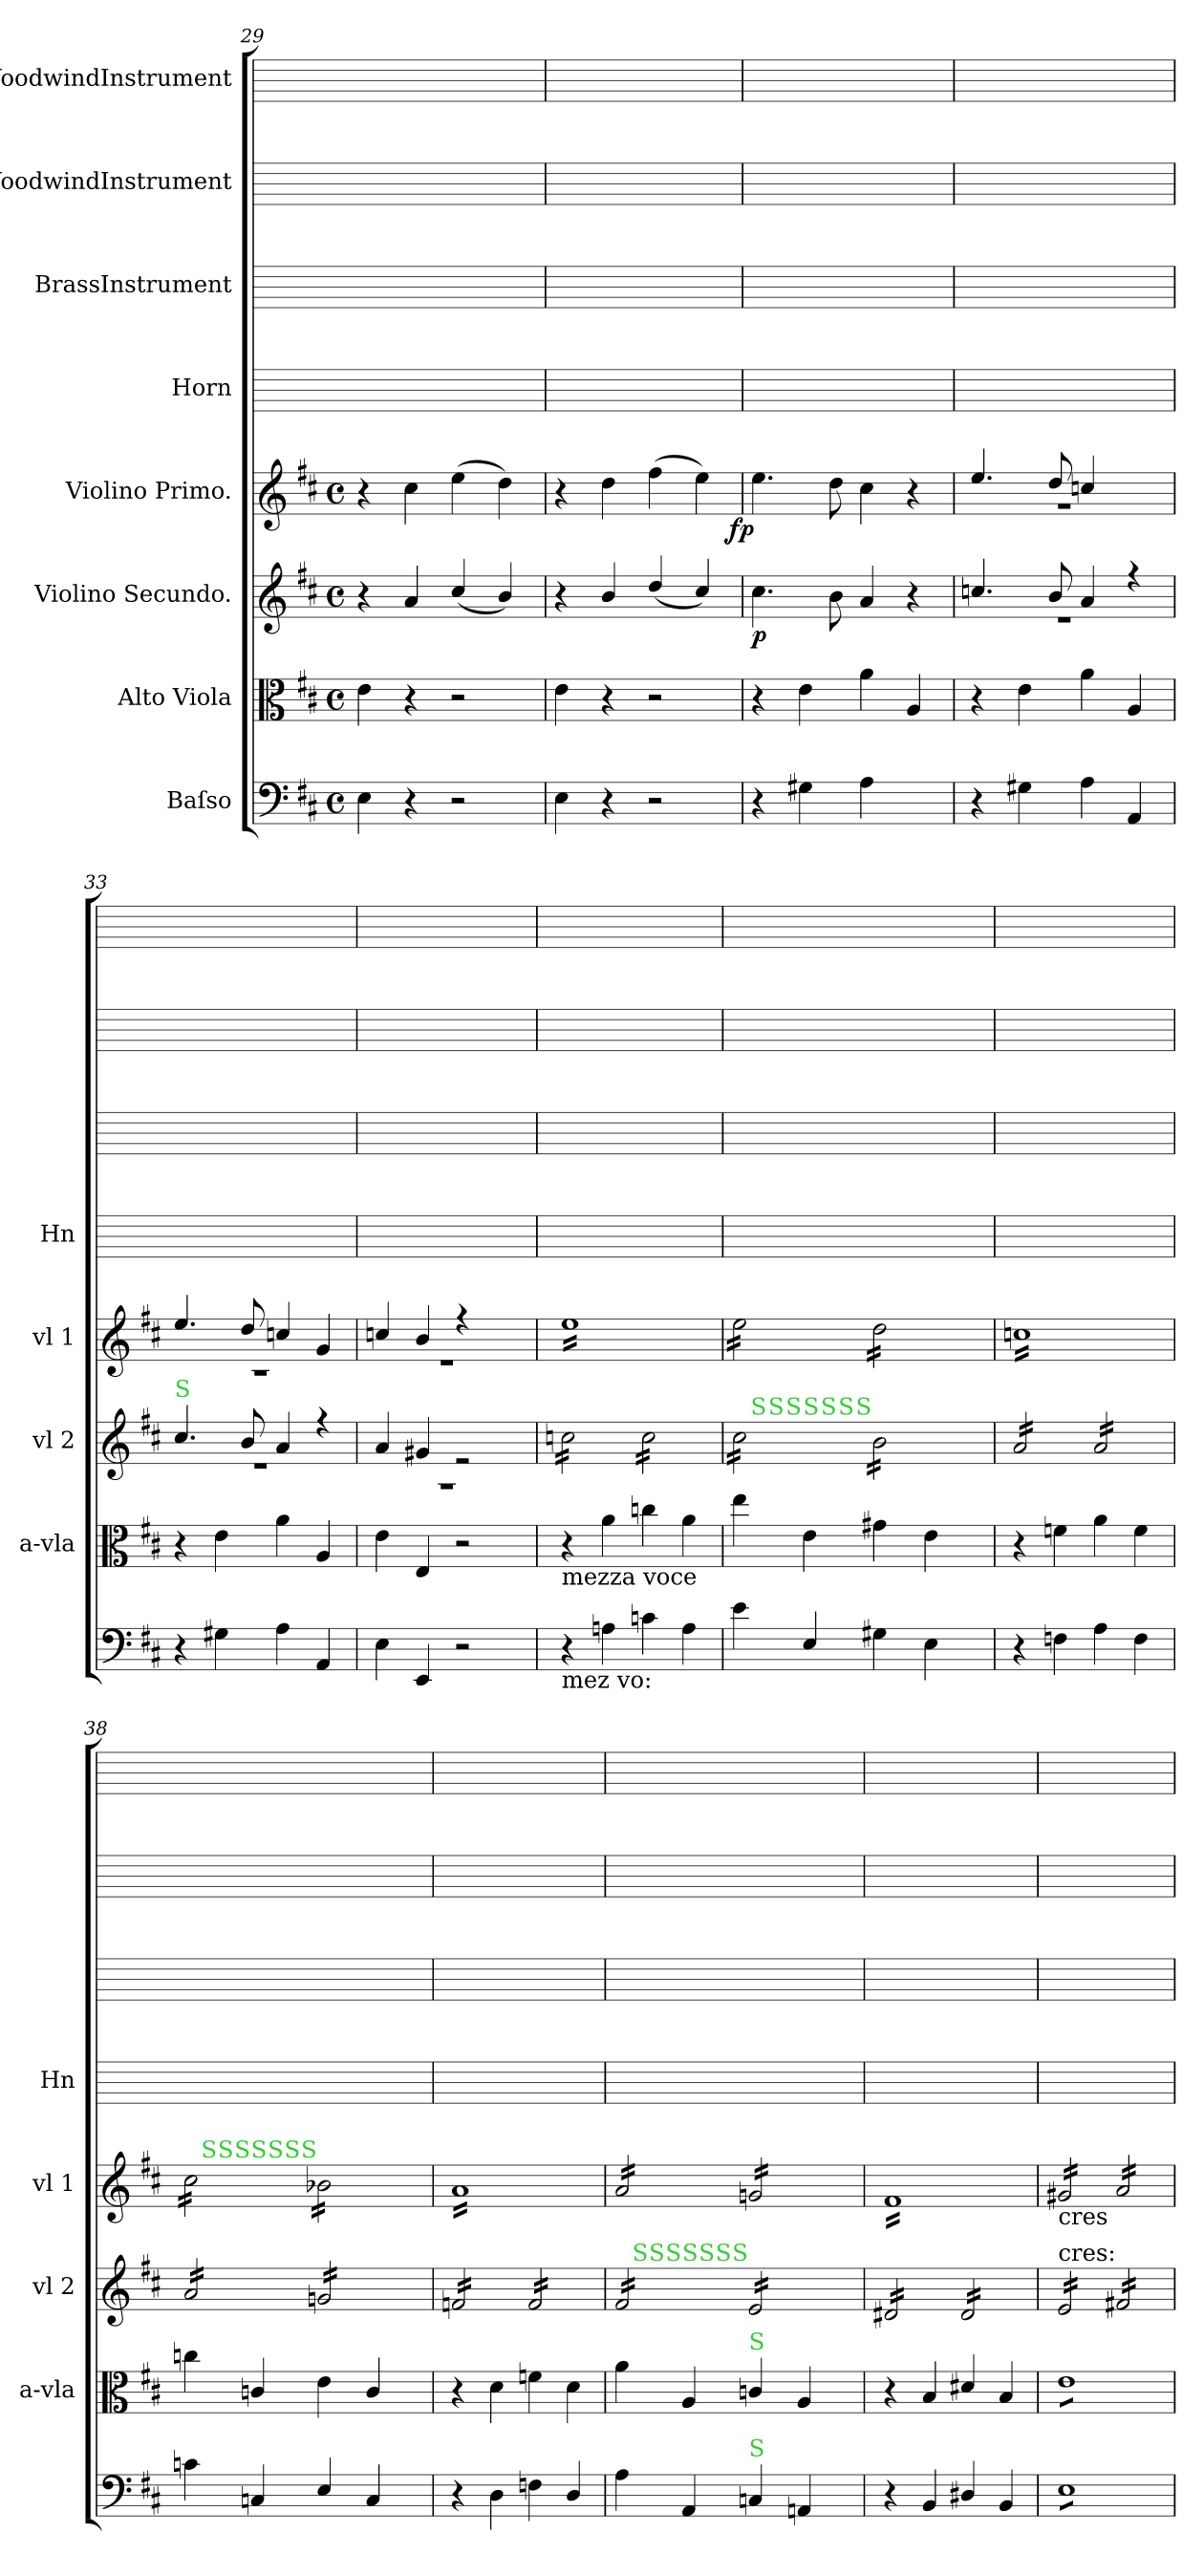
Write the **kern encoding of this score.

**kern	**kern	**kern	**dynam	**kern	**dynam	**kern	**kern	**kern	**kern
*part8	*part7	*part6	*part6	*part5	*part5	*part4	*part3	*part2	*part1
*staff8	*staff7	*staff6	*staff6	*staff5	*staff5	*staff4	*staff3	*staff2	*staff1
*I"Baſso	*I"Alto Viola	*I"Violino Secundo.	*	*I"Violino Primo.	*	*I"Horn	*I"BrassInstrument	*I"WoodwindInstrument	*I"WoodwindInstrument
*	*I'a-vla	*I'vl 2	*	*I'vl 1	*	*I'Hn	*	*	*
*clefF4	*clefC3	*clefG2	*	*clefG2	*	*	*	*	*
*k[f#c#]	*k[f#c#]	*k[f#c#]	*	*k[f#c#]	*	*	*	*	*
*D:	*D:	*D:	*	*D:	*	*	*	*	*
*M4/4	*M4/4	*M4/4	*	*M4/4	*	*	*	*	*
*met(c)	*met(c)	*met(c)	*	*met(c)	*	*	*	*	*
=29	=29	=29	=29	=29	=29	=29	=29	=29	=29
4E\	4e\	4r	.	4r	.	1ryy	1ryy	1ryy	1ryy
4r	4r	4a/	.	4cc#\	.	.	.	.	.
2r	2r	(4cc#/	.	(4ee\	.	.	.	.	.
.	.	4b/)	.	4dd\)	.	.	.	.	.
=30	=30	=30	=30	=30	=30	=30	=30	=30	=30
4E\	4e\	4r	.	4r	.	1ryy	1ryy	1ryy	1ryy
4r	4r	4b/	.	4dd\	.	.	.	.	.
2r	2r	(4dd/	.	(4ff#\	.	.	.	.	.
.	.	4cc#/)	.	4ee\)	.	.	.	.	.
=31	=31	=31	=31	=31	=31	=31	=31	=31	=31
!	!	!	!	!	!LO:DY:rj	!	!	!	!
4r	4r	4.cc#\	p	4.ee\	fp	1ryy	1ryy	1ryy	1ryy
4G#X\	4e\	.	.	.	.	.	.	.	.
.	.	8b\	.	8dd\	.	.	.	.	.
4A\	4a\	4a/	.	4cc#\	.	.	.	.	.
4ryy	4A/	4r	.	4r	.	.	.	.	.
=32	=32	=32	=32	=32	=32	=32	=32	=32	=32
*	*	*^	*	*^	*	*	*	*	*
4r	4r	4.ccn!/	1r	.	4.ee!/	1r	.	1ryy	1ryy	1ryy	1ryy
4G#X\	4e\	.	.	.	.	.	.	.	.	.	.
.	.	8b!/	.	.	8dd!/	.	.	.	.	.	.
4A\	4a\	4a!/	.	.	4ccn!/	.	.	.	.	.	.
4AA/	4A/	4r	.	.	4ryy	.	.	.	.	.	.
=33	=33	=33	=33	=33	=33	=33	=33	=33	=33	=33	=33
!	!	!LO:TX:a:color=limegreen:t=S	!	!	!	!	!	!	!	!	!
4r	4r	4.cc#!/	1r	.	4.ee!/	1r	.	1ryy	1ryy	1ryy	1ryy
4G#X\	4e\	.	.	.	.	.	.	.	.	.	.
.	.	8b!/	.	.	8dd!/	.	.	.	.	.	.
4A\	4a\	4a!/	.	.	4ccn!/	.	.	.	.	.	.
4AA/	4A/	4r	.	.	4g!/	.	.	.	.	.	.
=34	=34	=34	=34	=34	=34	=34	=34	=34	=34	=34	=34
4E\	4e\	4a!/	1r	.	4ccn!/	1r	.	1ryy	1ryy	1ryy	1ryy
4EE/	4E/	4g#X!/	.	.	4b!/	.	.	.	.	.	.
2r	2r	2re	.	.	4r	.	.	.	.	.	.
.	.	.	.	.	4ryy	.	.	.	.	.	.
*	*	*v	*v	*	*	*	*	*	*	*	*
*	*	*	*	*v	*v	*	*	*	*	*
=35	=35	=35	=35	=35	=35	=35	=35	=35	=35
!	!	!	!	!LO:TX:b:t=mez vo&colon;	!	!	!	!	!
!	!	!LO:TX:b:t=mezzavoce	!	!	!	!	!	!	!
!	!LO:TX:b:t=mezza voce	!	!	!	!	!	!	!	!
!LO:TX:b:t=mez vo&colon;	!	!	!	!	!	!	!	!	!
*	*	*tremolo	*	*	*	*	*	*	*
*	*	*	*	*tremolo	*	*	*	*	*
4r	4r	16ccn\LL	.	16ee\LL	.	1ryy	1ryy	1ryy	1ryy
.	.	16ccn\	.	16ee\	.	.	.	.	.
.	.	16ccn\	.	16ee\	.	.	.	.	.
.	.	16ccn\	.	16ee\	.	.	.	.	.
4An\	4a\	16ccn\	.	16ee\	.	.	.	.	.
.	.	16ccn\	.	16ee\	.	.	.	.	.
.	.	16ccn\	.	16ee\	.	.	.	.	.
.	.	16ccn\JJ	.	16ee\	.	.	.	.	.
4cn\	4ccn\	16cc\LL	.	16ee\	.	.	.	.	.
.	.	16cc\	.	16ee\	.	.	.	.	.
.	.	16cc\	.	16ee\	.	.	.	.	.
.	.	16cc\	.	16ee\	.	.	.	.	.
4A\	4a\	16cc\	.	16ee\	.	.	.	.	.
.	.	16cc\	.	16ee\	.	.	.	.	.
.	.	16cc\	.	16ee\	.	.	.	.	.
.	.	16cc\JJ	.	16ee\JJ	.	.	.	.	.
=36	=36	=36	=36	=36	=36	=36	=36	=36	=36
!	!	!LO:TX:a:color=limegreen:t=S	!	!	!	!	!	!	!
*	*	*^	*	*	*	*	*	*	*
*	*	*	*^	*	*	*	*	*	*	*
*	*	*	*	*^	*	*	*	*	*	*	*
*	*	*	*	*	*^	*	*	*	*	*	*	*
*	*	*	*	*	*	*^	*	*	*	*	*	*	*
*	*	*	*	*	*	*	*^	*	*	*	*	*	*	*
*	*	*	*	*	*	*	*	*^	*	*	*	*	*	*	*
4e\	4ee\	16cc#\LL	16ryy	8ryy	8.ryy	4ryy	4ryy	4.ryy	4..ryy	.	16ee\LL	.	1ryy	1ryy	1ryy	1ryy
!	!	!	!LO:TX:a:color=limegreen:t=S	!	!	!	!	!	!	!	!	!	!	!	!	!
.	.	16cc#\	2...ryy	.	.	.	.	.	.	.	16ee\	.	.	.	.	.
!	!	!	!	!LO:TX:a:color=limegreen:t=S	!	!	!	!	!	!	!	!	!	!	!	!
.	.	16cc#\	.	2..ryy	.	.	.	.	.	.	16ee\	.	.	.	.	.
!	!	!	!	!	!LO:TX:a:color=limegreen:t=S	!	!	!	!	!	!	!	!	!	!	!
.	.	16cc#\	.	.	2ryy	.	.	.	.	.	16ee\	.	.	.	.	.
!	!	!	!	!	!	!LO:TX:a:color=limegreen:t=S	!	!	!	!	!	!	!	!	!	!
4E/	4e\	16cc#\	.	.	.	2.ryy	16ryy	.	.	.	16ee\	.	.	.	.	.
!	!	!	!	!	!	!	!LO:TX:a:color=limegreen:t=S	!	!	!	!	!	!	!	!	!
.	.	16cc#\	.	.	.	.	2ryy	.	.	.	16ee\	.	.	.	.	.
!	!	!	!	!	!	!	!	!LO:TX:a:color=limegreen:t=S	!	!	!	!	!	!	!	!
.	.	16cc#\	.	.	.	.	.	2ryy	.	.	16ee\	.	.	.	.	.
!	!	!	!	!	!	!	!	!	!LO:TX:a:color=limegreen:t=S	!	!	!	!	!	!	!
.	.	16cc#\JJ	.	.	.	.	.	.	2ryy	.	16ee\JJ	.	.	.	.	.
4G#X\	4g#X\	16b\LL	.	.	.	.	.	.	.	.	16dd\LL	.	.	.	.	.
.	.	16b\	.	.	.	.	.	.	.	.	16dd\	.	.	.	.	.
.	.	16b\	.	.	.	.	.	.	.	.	16dd\	.	.	.	.	.
.	.	16b\	.	.	4ryy	.	.	.	.	.	16dd\	.	.	.	.	.
4E\	4e\	16b\	.	.	.	.	.	.	.	.	16dd\	.	.	.	.	.
.	.	16b\	.	.	.	.	8.ryy	.	.	.	16dd\	.	.	.	.	.
.	.	16b\	.	.	.	.	.	8ryy	.	.	16dd\	.	.	.	.	.
.	.	16b\JJ	.	.	16ryy	.	.	.	16ryy	.	16dd\JJ	.	.	.	.	.
*	*	*v	*v	*v	*v	*v	*v	*v	*v	*	*	*	*	*	*	*
=37	=37	=37	=37	=37	=37	=37	=37	=37	=37
4r	4r	16a/LL	.	16ccn\LL	.	1ryy	1ryy	1ryy	1ryy
.	.	16a/	.	16ccn\	.	.	.	.	.
.	.	16a/	.	16ccn\	.	.	.	.	.
.	.	16a/	.	16ccn\	.	.	.	.	.
4Fn\	4fn\	16a/	.	16ccn\	.	.	.	.	.
.	.	16a/	.	16ccn\	.	.	.	.	.
.	.	16a/	.	16ccn\	.	.	.	.	.
.	.	16a/JJ	.	16ccn\	.	.	.	.	.
4A\	4a\	16a/LL	.	16ccn\	.	.	.	.	.
.	.	16a/	.	16ccn\	.	.	.	.	.
.	.	16a/	.	16ccn\	.	.	.	.	.
.	.	16a/	.	16ccn\	.	.	.	.	.
4F\	4f\	16a/	.	16ccn\	.	.	.	.	.
.	.	16a/	.	16ccn\	.	.	.	.	.
.	.	16a/	.	16ccn\	.	.	.	.	.
.	.	16a/JJ	.	16ccn\JJ	.	.	.	.	.
=38	=38	=38	=38	=38	=38	=38	=38	=38	=38
!	!	!	!	!LO:TX:a:color=limegreen:t=S	!	!	!	!	!
*	*	*	*	*^	*	*	*	*	*
*	*	*	*	*	*^	*	*	*	*	*
*	*	*	*	*	*	*^	*	*	*	*	*
*	*	*	*	*	*	*	*^	*	*	*	*	*
*	*	*	*	*	*	*	*	*^	*	*	*	*	*
*	*	*	*	*	*	*	*	*	*^	*	*	*	*	*
*	*	*	*	*	*	*	*	*	*	*^	*	*	*	*	*
4cn\	4ccn\	16a/LL	.	16cc#\LL	16ryy	8ryy	8.ryy	4ryy	4ryy	4.ryy	4..ryy	.	1ryy	1ryy	1ryy	1ryy
!	!	!	!	!	!LO:TX:a:color=limegreen:t=S	!	!	!	!	!	!	!	!	!	!	!
.	.	16a/	.	16cc#\	2...ryy	.	.	.	.	.	.	.	.	.	.	.
!	!	!	!	!	!	!LO:TX:a:color=limegreen:t=S	!	!	!	!	!	!	!	!	!	!
.	.	16a/	.	16cc#\	.	2..ryy	.	.	.	.	.	.	.	.	.	.
!	!	!	!	!	!	!	!LO:TX:a:color=limegreen:t=S	!	!	!	!	!	!	!	!	!
.	.	16a/	.	16cc#\	.	.	2ryy	.	.	.	.	.	.	.	.	.
!	!	!	!	!	!	!	!	!LO:TX:a:color=limegreen:t=S	!	!	!	!	!	!	!	!
4Cn/	4cn/	16a/	.	16cc#\	.	.	.	2.ryy	16ryy	.	.	.	.	.	.	.
!	!	!	!	!	!	!	!	!	!LO:TX:a:color=limegreen:t=S	!	!	!	!	!	!	!
.	.	16a/	.	16cc#\	.	.	.	.	2ryy	.	.	.	.	.	.	.
!	!	!	!	!	!	!	!	!	!	!LO:TX:a:color=limegreen:t=S	!	!	!	!	!	!
.	.	16a/	.	16cc#\	.	.	.	.	.	2ryy	.	.	.	.	.	.
!	!	!	!	!	!	!	!	!	!	!	!LO:TX:a:color=limegreen:t=S	!	!	!	!	!
.	.	16a/JJ	.	16cc#\JJ	.	.	.	.	.	.	2ryy	.	.	.	.	.
4E/	4e\	16gn/LL	.	16b-X\LL	.	.	.	.	.	.	.	.	.	.	.	.
.	.	16gn/	.	16b-X\	.	.	.	.	.	.	.	.	.	.	.	.
.	.	16gn/	.	16b-X\	.	.	.	.	.	.	.	.	.	.	.	.
.	.	16gn/	.	16b-X\	.	.	4ryy	.	.	.	.	.	.	.	.	.
4C/	4c/	16gn/	.	16b-X\	.	.	.	.	.	.	.	.	.	.	.	.
.	.	16gn/	.	16b-X\	.	.	.	.	8.ryy	.	.	.	.	.	.	.
.	.	16gn/	.	16b-X\	.	.	.	.	.	8ryy	.	.	.	.	.	.
.	.	16gn/JJ	.	16b-X\JJ	.	.	16ryy	.	.	.	16ryy	.	.	.	.	.
*	*	*	*	*v	*v	*v	*v	*v	*v	*v	*v	*	*	*	*	*
=39	=39	=39	=39	=39	=39	=39	=39	=39	=39
4r	4r	16fn/LL	.	16a\LL	.	1ryy	1ryy	1ryy	1ryy
.	.	16fn/	.	16a\	.	.	.	.	.
.	.	16fn/	.	16a\	.	.	.	.	.
.	.	16fn/	.	16a\	.	.	.	.	.
4D\	4d\	16fn/	.	16a\	.	.	.	.	.
.	.	16fn/	.	16a\	.	.	.	.	.
.	.	16fn/	.	16a\	.	.	.	.	.
.	.	16fn/JJ	.	16a\	.	.	.	.	.
4Fn\	4fn\	16f/LL	.	16a\	.	.	.	.	.
.	.	16f/	.	16a\	.	.	.	.	.
.	.	16f/	.	16a\	.	.	.	.	.
.	.	16f/	.	16a\	.	.	.	.	.
4D/	4d\	16f/	.	16a\	.	.	.	.	.
.	.	16f/	.	16a\	.	.	.	.	.
.	.	16f/	.	16a\	.	.	.	.	.
.	.	16f/JJ	.	16a\JJ	.	.	.	.	.
=40	=40	=40	=40	=40	=40	=40	=40	=40	=40
!	!	!LO:TX:a:color=limegreen:t=S	!	!	!	!	!	!	!
*	*	*^	*	*	*	*	*	*	*
*	*	*	*^	*	*	*	*	*	*	*
*	*	*	*	*^	*	*	*	*	*	*	*
*	*	*	*	*	*^	*	*	*	*	*	*	*
*	*	*	*	*	*	*^	*	*	*	*	*	*	*
*	*	*	*	*	*	*	*^	*	*	*	*	*	*	*
*	*	*	*	*	*	*	*	*^	*	*	*	*	*	*	*
4A\	4a\	16f#/LL	16ryy	8ryy	8.ryy	4ryy	4ryy	4.ryy	4..ryy	.	16a/LL	.	1ryy	1ryy	1ryy	1ryy
!	!	!	!LO:TX:a:color=limegreen:t=S	!	!	!	!	!	!	!	!	!	!	!	!	!
.	.	16f#/	2...ryy	.	.	.	.	.	.	.	16a/	.	.	.	.	.
!	!	!	!	!LO:TX:a:color=limegreen:t=S	!	!	!	!	!	!	!	!	!	!	!	!
.	.	16f#/	.	2..ryy	.	.	.	.	.	.	16a/	.	.	.	.	.
!	!	!	!	!	!LO:TX:a:color=limegreen:t=S	!	!	!	!	!	!	!	!	!	!	!
.	.	16f#/	.	.	2ryy	.	.	.	.	.	16a/	.	.	.	.	.
!	!	!	!	!	!	!LO:TX:a:color=limegreen:t=S	!	!	!	!	!	!	!	!	!	!
4AA/	4A/	16f#/	.	.	.	2.ryy	16ryy	.	.	.	16a/	.	.	.	.	.
!	!	!	!	!	!	!	!LO:TX:a:color=limegreen:t=S	!	!	!	!	!	!	!	!	!
.	.	16f#/	.	.	.	.	2ryy	.	.	.	16a/	.	.	.	.	.
!	!	!	!	!	!	!	!	!LO:TX:a:color=limegreen:t=S	!	!	!	!	!	!	!	!
.	.	16f#/	.	.	.	.	.	2ryy	.	.	16a/	.	.	.	.	.
!	!	!	!	!	!	!	!	!	!LO:TX:a:color=limegreen:t=S	!	!	!	!	!	!	!
.	.	16f#/JJ	.	.	.	.	.	.	2ryy	.	16a/JJ	.	.	.	.	.
!	!LO:TX:a:color=limegreen:t=S	!	!	!	!	!	!	!	!	!	!	!	!	!	!	!
!LO:TX:a:color=limegreen:t=S	!	!	!	!	!	!	!	!	!	!	!	!	!	!	!	!
4Cn/	4cn/	16e/LL	.	.	.	.	.	.	.	.	16gn/LL	.	.	.	.	.
.	.	16e/	.	.	.	.	.	.	.	.	16gn/	.	.	.	.	.
.	.	16e/	.	.	.	.	.	.	.	.	16gn/	.	.	.	.	.
.	.	16e/	.	.	4ryy	.	.	.	.	.	16gn/	.	.	.	.	.
4AAn/	4A/	16e/	.	.	.	.	.	.	.	.	16gn/	.	.	.	.	.
.	.	16e/	.	.	.	.	8.ryy	.	.	.	16gn/	.	.	.	.	.
.	.	16e/	.	.	.	.	.	8ryy	.	.	16gn/	.	.	.	.	.
.	.	16e/JJ	.	.	16ryy	.	.	.	16ryy	.	16gn/JJ	.	.	.	.	.
*	*	*v	*v	*v	*v	*v	*v	*v	*v	*	*	*	*	*	*	*
=41	=41	=41	=41	=41	=41	=41	=41	=41	=41
4r	4r	16d#X/LL	.	16f#\LL	.	1ryy	1ryy	1ryy	1ryy
.	.	16d#X/	.	16f#\	.	.	.	.	.
.	.	16d#X/	.	16f#\	.	.	.	.	.
.	.	16d#X/	.	16f#\	.	.	.	.	.
4BB/	4B/	16d#X/	.	16f#\	.	.	.	.	.
.	.	16d#X/	.	16f#\	.	.	.	.	.
.	.	16d#X/	.	16f#\	.	.	.	.	.
.	.	16d#X/JJ	.	16f#\	.	.	.	.	.
4D#X/	4d#X/	16d#/LL	.	16f#\	.	.	.	.	.
.	.	16d#/	.	16f#\	.	.	.	.	.
.	.	16d#/	.	16f#\	.	.	.	.	.
.	.	16d#/	.	16f#\	.	.	.	.	.
4BB/	4B/	16d#/	.	16f#\	.	.	.	.	.
.	.	16d#/	.	16f#\	.	.	.	.	.
.	.	16d#/	.	16f#\	.	.	.	.	.
.	.	16d#/JJ	.	16f#\JJ	.	.	.	.	.
=42	=42	=42	=42	=42	=42	=42	=42	=42	=42
!	!	!	!	!LO:TX:b:t=cres	!	!	!	!	!
!	!	!LO:TX:t=cres&colon;	!	!	!	!	!	!	!
!	!LO:TX:b:t=cres	!	!	!	!	!	!	!	!
!LO:TX:b:t=cres	!	!	!	!	!	!	!	!	!
*tremolo	*	*	*	*	*	*	*	*	*
*	*tremolo	*	*	*	*	*	*	*	*
8E\L	8e\L	16e/LL	.	16g#X/LL	.	1ryy	1ryy	1ryy	1ryy
.	.	16e/	.	16g#X/	.	.	.	.	.
8E\	8e\	16e/	.	16g#X/	.	.	.	.	.
.	.	16e/	.	16g#X/	.	.	.	.	.
8E\	8e\	16e/	.	16g#X/	.	.	.	.	.
.	.	16e/	.	16g#X/	.	.	.	.	.
8E\	8e\	16e/	.	16g#X/	.	.	.	.	.
.	.	16e/JJ	.	16g#X/JJ	.	.	.	.	.
8E\	8e\	16f#X/LL	.	16a/LL	.	.	.	.	.
.	.	16f#X/	.	16a/	.	.	.	.	.
8E\	8e\	16f#X/	.	16a/	.	.	.	.	.
.	.	16f#X/	.	16a/	.	.	.	.	.
8E\	8e\	16f#X/	.	16a/	.	.	.	.	.
.	.	16f#X/	.	16a/	.	.	.	.	.
8E\J	8e\J	16f#X/	.	16a/	.	.	.	.	.
*	*Xtremolo	*	*	*	*	*	*	*	*
*Xtremolo	*	*	*	*	*	*	*	*	*
.	.	16f#X/JJ	.	16a/JJ	.	.	.	.	.
*	*	*	*	*Xtremolo	*	*	*	*	*
*	*	*Xtremolo	*	*	*	*	*	*	*
=	=	=	=	=	=	=	=	=	=
*-	*-	*-	*-	*-	*-	*-	*-	*-	*-
